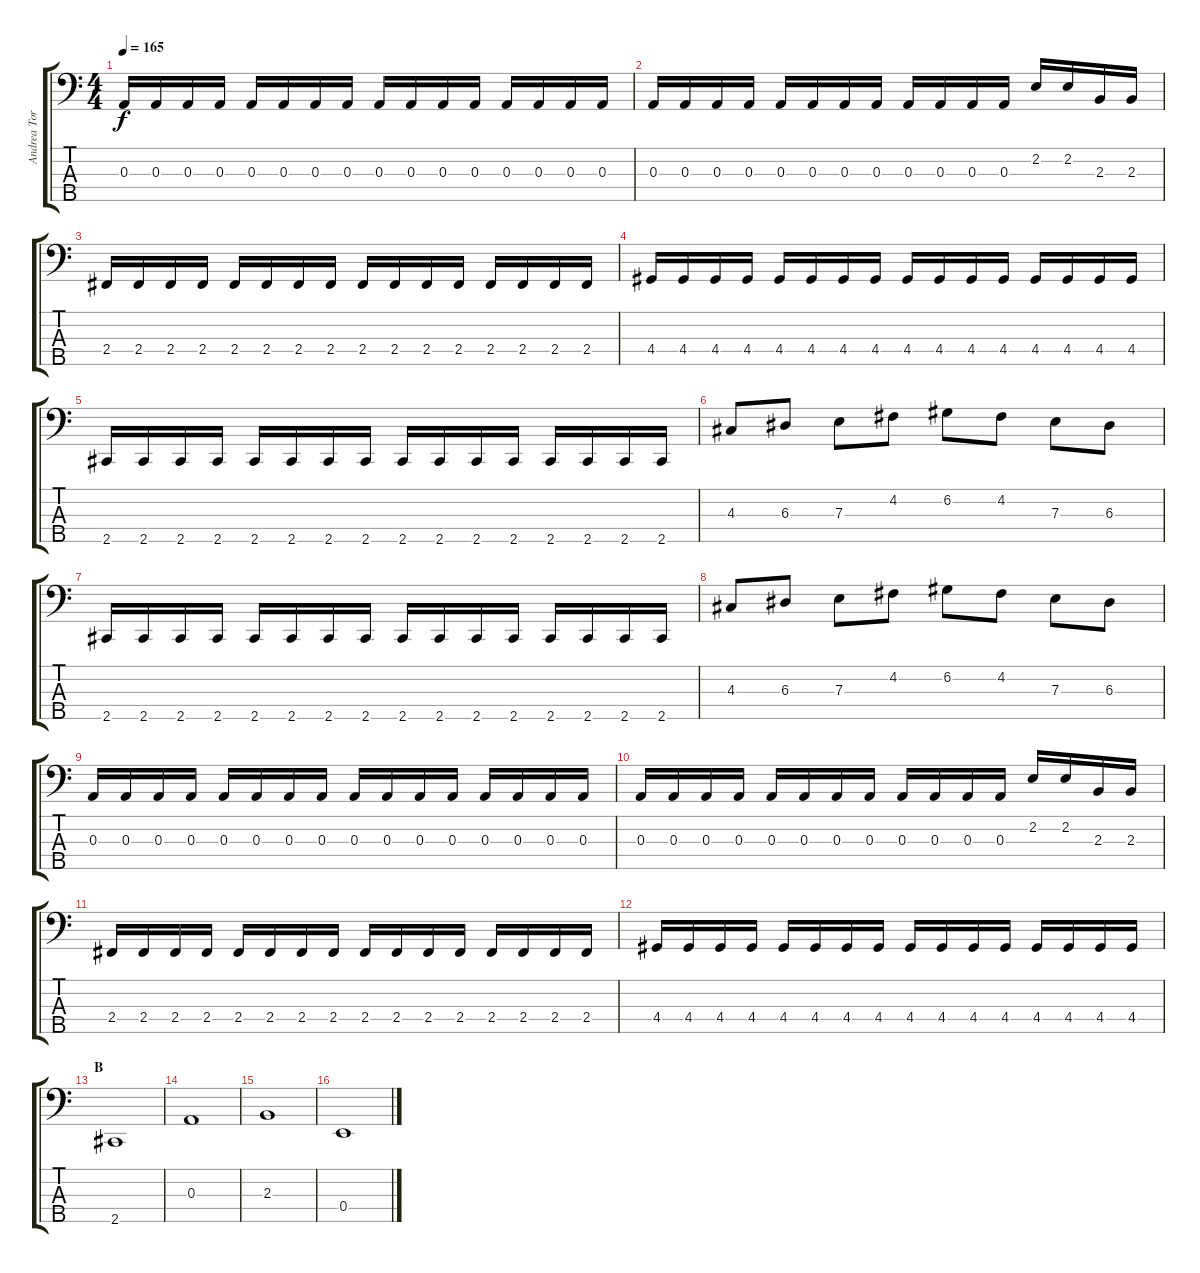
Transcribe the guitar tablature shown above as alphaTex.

\track ("Andrea Torricini (Bass)" "Andrea Tor") {instrument electricbassfinger}
\staff {score tabs}
\tuning (G2 D2 A1 E1 B0) {hide}
\ts (4 4)
\tempo 165
\clef f4
\ks c
0.3.16{dy f} 0.3.16 0.3.16 0.3.16 0.3.16 0.3.16 0.3.16 0.3.16 0.3.16 0.3.16 0.3.16 0.3.16 0.3.16 0.3.16 0.3.16 0.3.16 |
0.3.16 0.3.16 0.3.16 0.3.16 0.3.16 0.3.16 0.3.16 0.3.16 0.3.16 0.3.16 0.3.16 0.3.16 2.2.16 2.2.16 2.3.16 2.3.16 |
2.4.16 2.4.16 2.4.16 2.4.16 2.4.16 2.4.16 2.4.16 2.4.16 2.4.16 2.4.16 2.4.16 2.4.16 2.4.16 2.4.16 2.4.16 2.4.16 |
4.4.16 4.4.16 4.4.16 4.4.16 4.4.16 4.4.16 4.4.16 4.4.16 4.4.16 4.4.16 4.4.16 4.4.16 4.4.16 4.4.16 4.4.16 4.4.16 |
2.5.16 2.5.16 2.5.16 2.5.16 2.5.16 2.5.16 2.5.16 2.5.16 2.5.16 2.5.16 2.5.16 2.5.16 2.5.16 2.5.16 2.5.16 2.5.16 |
4.3.8 6.3.8 7.3.8 4.2.8 6.2.8 4.2.8 7.3.8 6.3.8 |
2.5.16 2.5.16 2.5.16 2.5.16 2.5.16 2.5.16 2.5.16 2.5.16 2.5.16 2.5.16 2.5.16 2.5.16 2.5.16 2.5.16 2.5.16 2.5.16 |
4.3.8 6.3.8 7.3.8 4.2.8 6.2.8 4.2.8 7.3.8 6.3.8 |
0.3.16 0.3.16 0.3.16 0.3.16 0.3.16 0.3.16 0.3.16 0.3.16 0.3.16 0.3.16 0.3.16 0.3.16 0.3.16 0.3.16 0.3.16 0.3.16 |
0.3.16 0.3.16 0.3.16 0.3.16 0.3.16 0.3.16 0.3.16 0.3.16 0.3.16 0.3.16 0.3.16 0.3.16 2.2.16 2.2.16 2.3.16 2.3.16 |
2.4.16 2.4.16 2.4.16 2.4.16 2.4.16 2.4.16 2.4.16 2.4.16 2.4.16 2.4.16 2.4.16 2.4.16 2.4.16 2.4.16 2.4.16 2.4.16 |
4.4.16 4.4.16 4.4.16 4.4.16 4.4.16 4.4.16 4.4.16 4.4.16 4.4.16 4.4.16 4.4.16 4.4.16 4.4.16 4.4.16 4.4.16 4.4.16 |
\section ("" "B")
2.5.1 |
0.3.1 |
2.3.1 |
0.4.1
